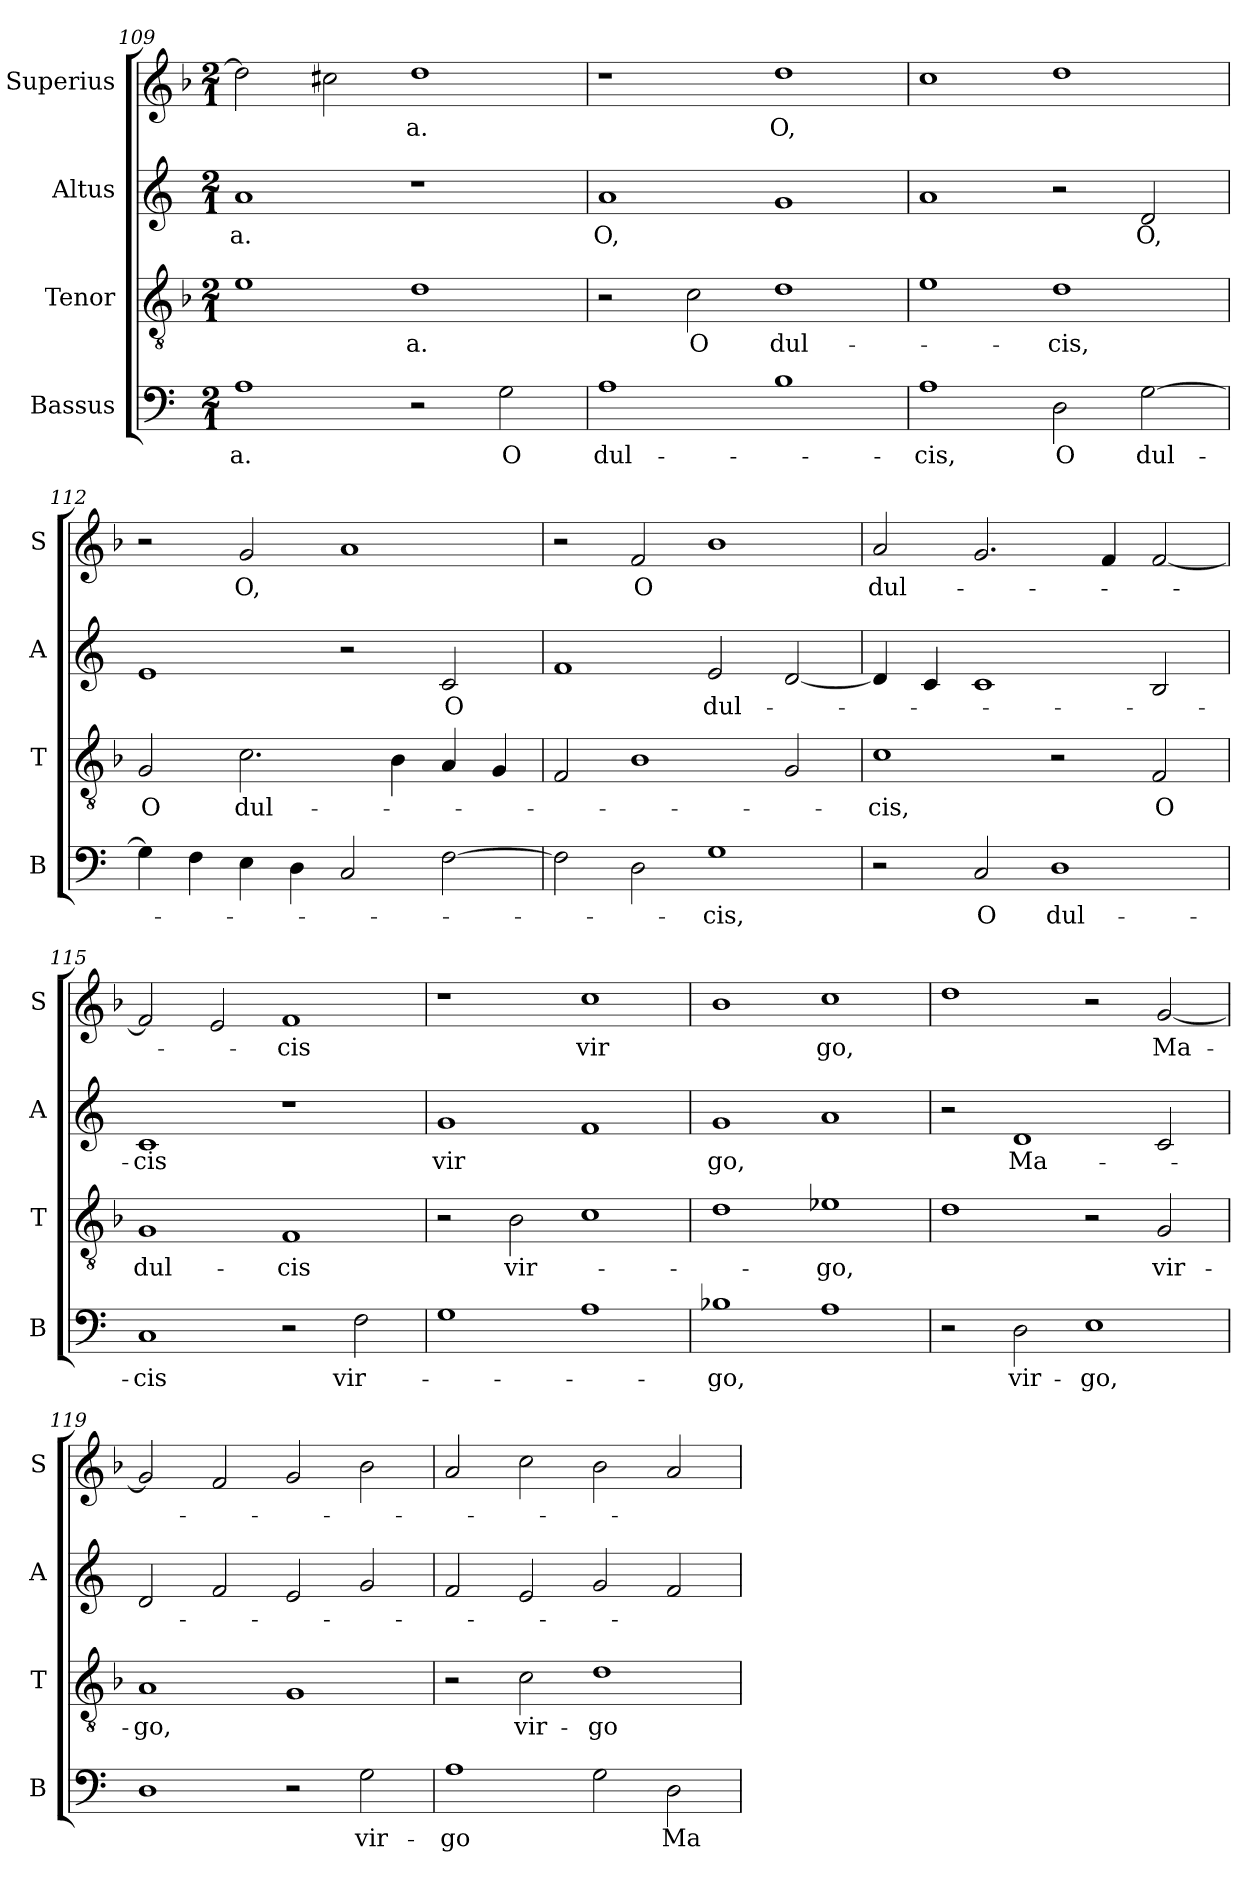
**kern	**text	**kern	**text	**kern	**text	**kern	**text
*part4	*part4	*part3	*part3	*part2	*part2	*part1	*part1
*staff4	*staff4	*staff3	*staff3	*staff2	*staff2	*staff1	*staff1
*I"Bassus	*	*I"Tenor	*	*I"Altus	*	*I"Superius	*
*I'B	*	*I'T	*	*I'A	*	*I'S	*
*clefF4	*	*clefGv2	*	*clefG2	*	*clefG2	*
*k[]	*	*k[b-]	*	*k[]	*	*k[b-]	*
*M2/1	*	*M2/1	*	*M2/1	*	*M2/1	*
=109	=109	=109	=109	=109	=109	=109	=109
1A	-a.	1e	.	1a	-a.	2dd\]	.
.	.	.	.	.	.	2cc#X\	.
2r	.	1d	-a.	1r	.	1dd	-a.
2G\	O	.	.	.	.	.	.
=110	=110	=110	=110	=110	=110	=110	=110
1A	dul-	2r	.	1a	O,	1r	.
.	.	2c\	O	.	.	.	.
1B	.	1d	dul-	1g	.	1dd	O,
=111	=111	=111	=111	=111	=111	=111	=111
1A	-cis,	1e	.	1a	.	1cc	.
2D\	O	1d	-cis,	2r	.	1dd	.
[2G\	dul-	.	.	2d/	O,	.	.
=112	=112	=112	=112	=112	=112	=112	=112
4G\]	.	2G/	O	1e	.	2r	.
4F\	.	.	.	.	.	.	.
4E\	.	2.c\	dul-	.	.	2g/	O,
4D\	.	.	.	.	.	.	.
2C/	.	.	.	2r	.	1a	.
.	.	4B-\	.	.	.	.	.
[2F\	.	4A/	.	2c/	O	.	.
.	.	4G/	.	.	.	.	.
=113	=113	=113	=113	=113	=113	=113	=113
2F\]	.	2F/	.	1f	.	2r	.
2D\	.	1B-	.	.	.	2f/	O
1G	-cis,	.	.	2e/	dul-	1b-	.
.	.	2G/	.	[2d/	.	.	.
=114	=114	=114	=114	=114	=114	=114	=114
2r	.	1c	-cis,	4d/]	.	2a/	dul-
.	.	.	.	4c/	.	.	.
2C/	O	.	.	1c	.	2.g/	.
1D	dul-	2r	.	.	.	.	.
.	.	.	.	.	.	4f/	.
.	.	2F/	O	2B/	.	[2f/	.
=115	=115	=115	=115	=115	=115	=115	=115
1C	-cis	1G	dul-	1c	-cis	2f/]	.
.	.	.	.	.	.	2e/	.
2r	.	1F	-cis	1r	.	1f	-cis
2F\	vir-	.	.	.	.	.	.
=116	=116	=116	=116	=116	=116	=116	=116
1G	.	2r	.	1g	vir	1r	.
.	.	2B-\	vir-	.	.	.	.
1A	.	1c	.	1f	.	1cc	vir
=117	=117	=117	=117	=117	=117	=117	=117
1B-X	-go,	1d	.	1g	-go,	1b-	.
1A	.	1e-X	-go,	1a	.	1cc	-go,
=118	=118	=118	=118	=118	=118	=118	=118
2r	.	1d	.	2r	.	1dd	.
2D\	vir-	.	.	1d	Ma-	.	.
1E	-go,	2r	.	.	.	2r	.
.	.	2G/	vir-	2c/	.	[2g/	Ma-
=119	=119	=119	=119	=119	=119	=119	=119
1D	.	1A	-go,	2d/	.	2g/]	.
.	.	.	.	2f/	.	2f/	.
2r	.	1G	.	2e/	.	2g/	.
2G\	vir-	.	.	2g/	.	2b-\	.
=120	=120	=120	=120	=120	=120	=120	=120
1A	-go	2r	.	2f/	.	2a/	.
.	.	2c\	vir-	2e/	.	2cc\	.
2G\	.	1d	-go	2g/	.	2b-\	.
2D\	Ma-	.	.	2f/	.	2a/	.
=	=	=	=	=	=	=	=
*-	*-	*-	*-	*-	*-	*-	*-
